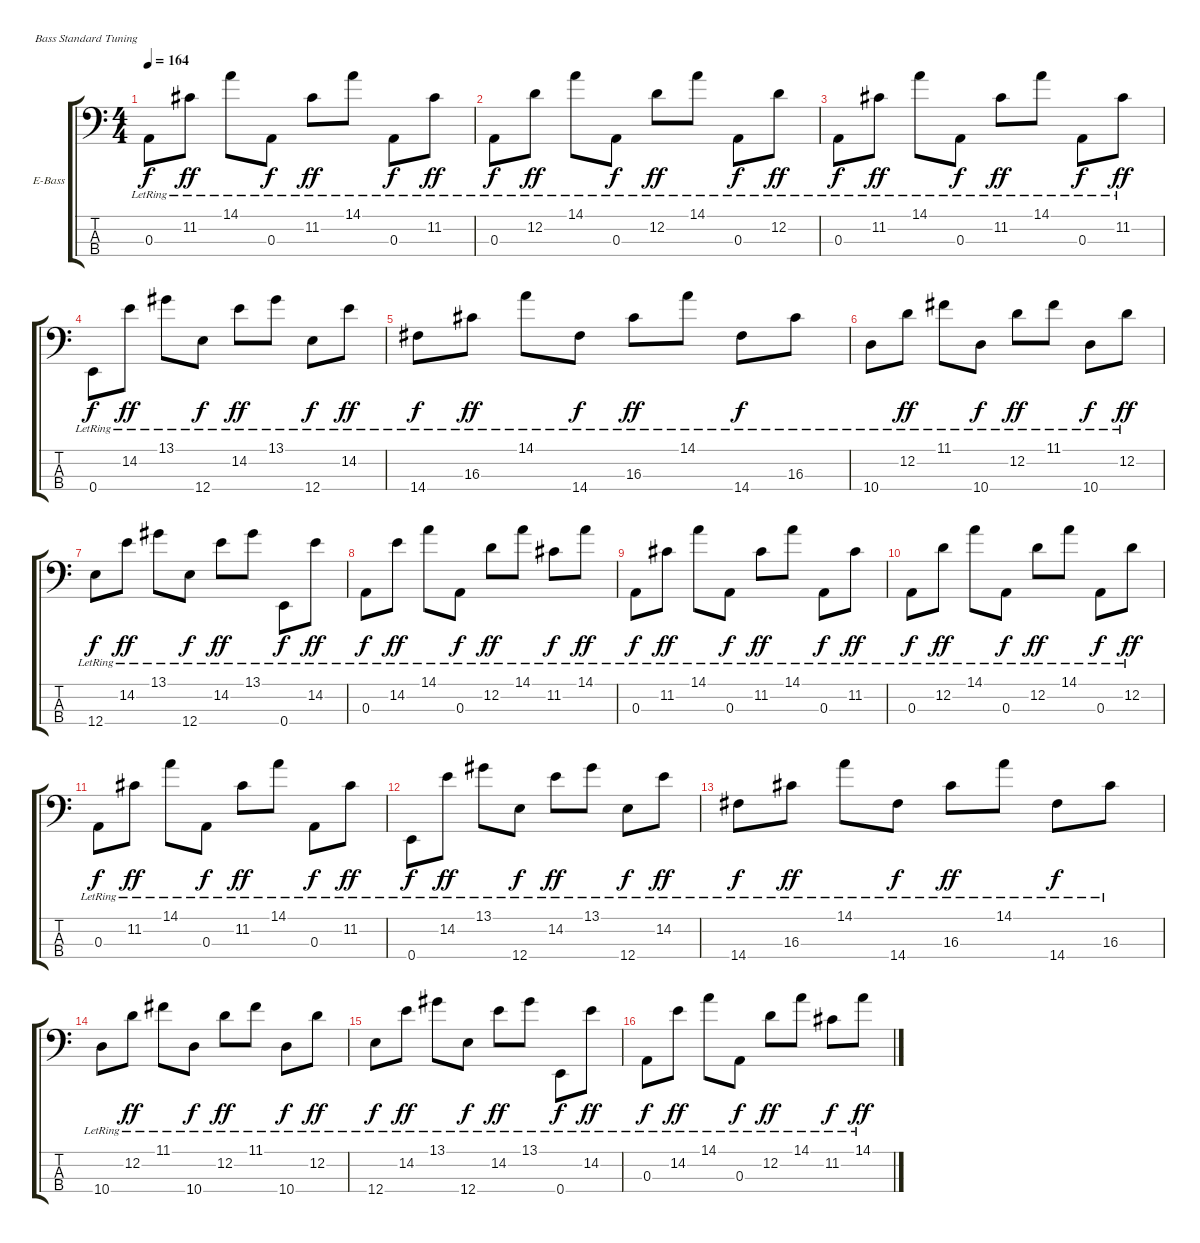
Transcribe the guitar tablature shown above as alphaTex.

\bracketExtendMode groupsimilarinstruments
\firstSystemTrackNameOrientation horizontal
\otherSystemsTrackNameOrientation horizontal
\track ("bass" "E-Bass") {instrument electricbassfinger}
\staff {score tabs}
\tuning (G2 D2 A1 E1)
\ts (4 4)
\beaming (8 2 2 2 2)
\tempo 164
\clef f4
\ks c
0.3{lr}.8{dy f instrument electricbassfinger} 11.2{lr}.8{dy ff} 14.1{lr}.8 0.3{lr}.8{dy f} 11.2{lr}.8{dy ff} 14.1{lr}.8 0.3{lr}.8{dy f} 11.2{lr}.8{dy ff} |
0.3{lr}.8{dy f} 12.2{lr}.8{dy ff} 14.1{lr}.8 0.3{lr}.8{dy f} 12.2{lr}.8{dy ff} 14.1{lr}.8 0.3{lr}.8{dy f} 12.2{lr}.8{dy ff} |
0.3{lr}.8{dy f} 11.2{lr}.8{dy ff} 14.1{lr}.8 0.3{lr}.8{dy f} 11.2{lr}.8{dy ff} 14.1{lr}.8 0.3{lr}.8{dy f} 11.2{lr}.8{dy ff} |
0.4{lr}.8{dy f} 14.2{lr}.8{dy ff} 13.1{lr}.8 12.4{lr}.8{dy f} 14.2{lr}.8{dy ff} 13.1{lr}.8 12.4{lr}.8{dy f} 14.2{lr}.8{dy ff} |
14.4{lr}.8{dy f} 16.3{lr}.8{dy ff} 14.1{lr}.8 14.4{lr}.8{dy f} 16.3{lr}.8{dy ff} 14.1{lr}.8 14.4{lr}.8{dy f} 16.3{lr}.8 |
10.4{lr}.8 12.2{lr}.8{dy ff} 11.1{lr}.8 10.4{lr}.8{dy f} 12.2{lr}.8{dy ff} 11.1{lr}.8 10.4{lr}.8{dy f} 12.2{lr}.8{dy ff} |
12.4{lr}.8{dy f} 14.2{lr}.8{dy ff} 13.1{lr}.8 12.4{lr}.8{dy f} 14.2{lr}.8{dy ff} 13.1{lr}.8 0.4{lr}.8{dy f} 14.2{lr}.8{dy ff} |
0.3{lr}.8{dy f} 14.2{lr}.8{dy ff} 14.1{lr}.8 0.3{lr}.8{dy f} 12.2{lr}.8{dy ff} 14.1{lr}.8 11.2{lr}.8{dy f} 14.1{lr}.8{dy ff} |
0.3{lr}.8{dy f} 11.2{lr}.8{dy ff} 14.1{lr}.8 0.3{lr}.8{dy f} 11.2{lr}.8{dy ff} 14.1{lr}.8 0.3{lr}.8{dy f} 11.2{lr}.8{dy ff} |
0.3{lr}.8{dy f} 12.2{lr}.8{dy ff} 14.1{lr}.8 0.3{lr}.8{dy f} 12.2{lr}.8{dy ff} 14.1{lr}.8 0.3{lr}.8{dy f} 12.2{lr}.8{dy ff} |
0.3{lr}.8{dy f} 11.2{lr}.8{dy ff} 14.1{lr}.8 0.3{lr}.8{dy f} 11.2{lr}.8{dy ff} 14.1{lr}.8 0.3{lr}.8{dy f} 11.2{lr}.8{dy ff} |
0.4{lr}.8{dy f} 14.2{lr}.8{dy ff} 13.1{lr}.8 12.4{lr}.8{dy f} 14.2{lr}.8{dy ff} 13.1{lr}.8 12.4{lr}.8{dy f} 14.2{lr}.8{dy ff} |
14.4{lr}.8{dy f} 16.3{lr}.8{dy ff} 14.1{lr}.8 14.4{lr}.8{dy f} 16.3{lr}.8{dy ff} 14.1{lr}.8 14.4{lr}.8{dy f} 16.3{lr}.8 |
10.4{lr}.8 12.2{lr}.8{dy ff} 11.1{lr}.8 10.4{lr}.8{dy f} 12.2{lr}.8{dy ff} 11.1{lr}.8 10.4{lr}.8{dy f} 12.2{lr}.8{dy ff} |
12.4{lr}.8{dy f} 14.2{lr}.8{dy ff} 13.1{lr}.8 12.4{lr}.8{dy f} 14.2{lr}.8{dy ff} 13.1{lr}.8 0.4{lr}.8{dy f} 14.2{lr}.8{dy ff} |
0.3{lr}.8{dy f} 14.2{lr}.8{dy ff} 14.1{lr}.8 0.3{lr}.8{dy f} 12.2{lr}.8{dy ff} 14.1{lr}.8 11.2{lr}.8{dy f} 14.1{lr}.8{dy ff}
